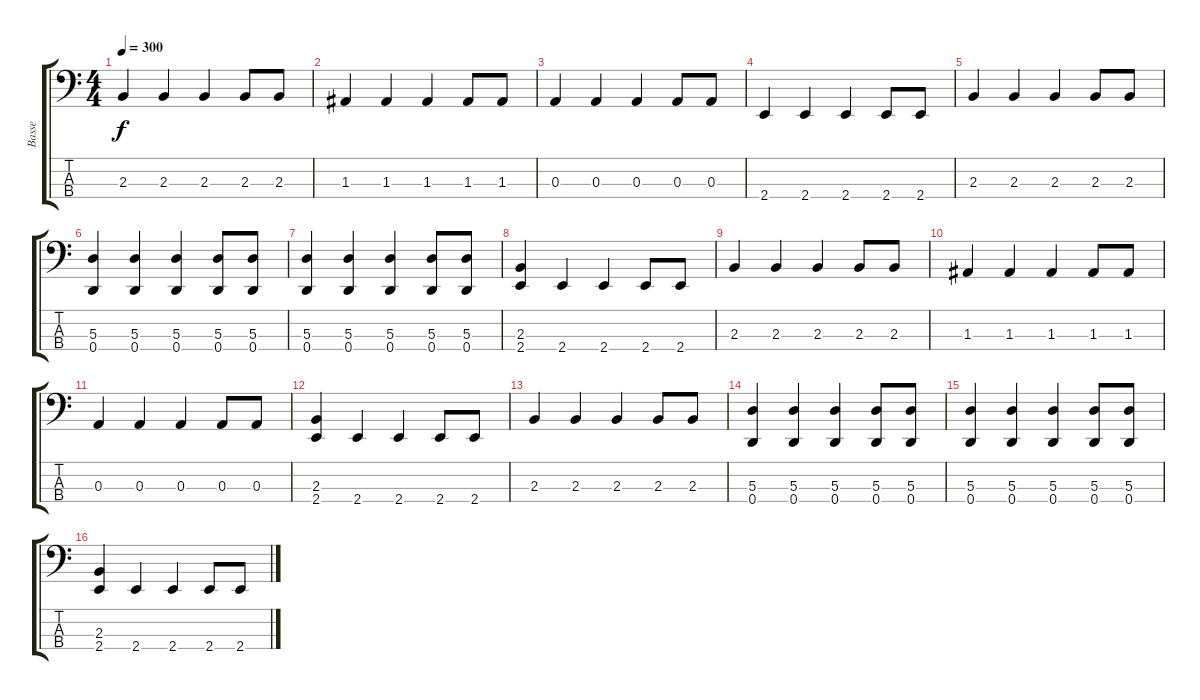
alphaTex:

\track ("Basse" "Basse") {instrument slapbass1}
\staff {score tabs}
\tuning (G2 D2 A1 D1) {hide}
\ts (4 4)
\tempo 300
\clef f4
\ks c
2.3.4{dy f} 2.3.4 2.3.4 2.3.8 2.3.8 |
1.3.4 1.3.4 1.3.4 1.3.8 1.3.8 |
0.3.4 0.3.4 0.3.4 0.3.8 0.3.8 |
2.4.4 2.4.4 2.4.4 2.4.8 2.4.8 |
2.3.4 2.3.4 2.3.4 2.3.8 2.3.8 |
(5.3 0.4).4 (5.3 0.4).4 (5.3 0.4).4 (5.3 0.4).8 (5.3 0.4).8 |
(5.3 0.4).4 (5.3 0.4).4 (5.3 0.4).4 (5.3 0.4).8 (5.3 0.4).8 |
(2.3 2.4).4 2.4.4 2.4.4 2.4.8 2.4.8 |
2.3.4 2.3.4 2.3.4 2.3.8 2.3.8 |
1.3.4 1.3.4 1.3.4 1.3.8 1.3.8 |
0.3.4 0.3.4 0.3.4 0.3.8 0.3.8 |
(2.3 2.4).4 2.4.4 2.4.4 2.4.8 2.4.8 |
2.3.4 2.3.4 2.3.4 2.3.8 2.3.8 |
(5.3 0.4).4 (5.3 0.4).4 (5.3 0.4).4 (5.3 0.4).8 (5.3 0.4).8 |
(5.3 0.4).4 (5.3 0.4).4 (5.3 0.4).4 (5.3 0.4).8 (5.3 0.4).8 |
(2.3 2.4).4 2.4.4 2.4.4 2.4.8 2.4.8
